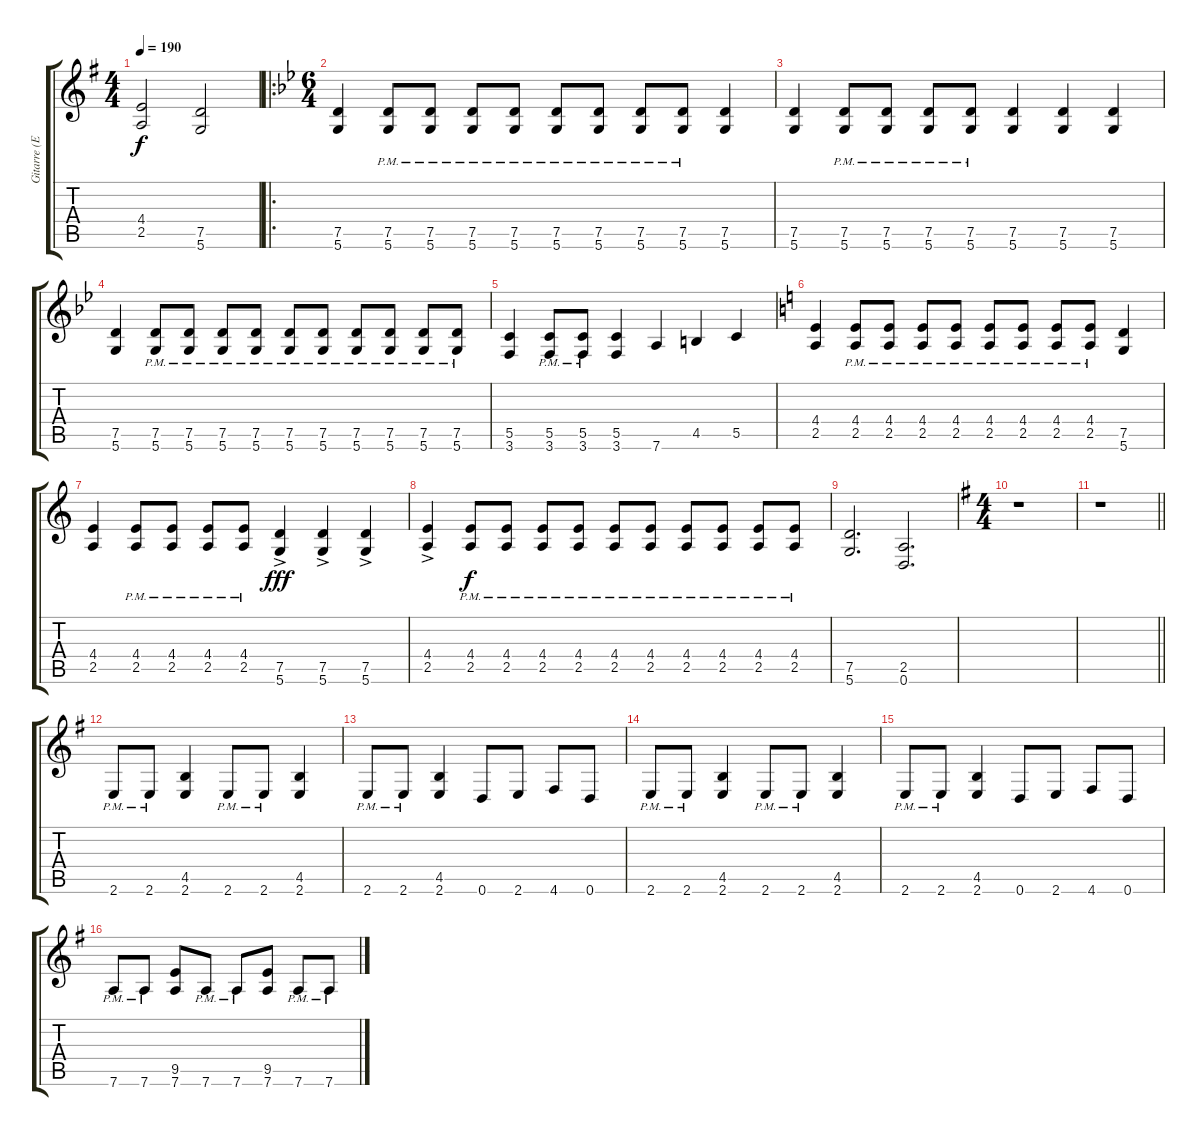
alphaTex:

\track ("Gitarre (Emppu)" "Gitarre (E") {instrument distortionguitar}
\staff {score tabs}
\tuning (D4 A3 F3 C3 G2 D2) {hide}
\ts (4 4)
\tempo 190
\clef g2
\ks g
(4.4 2.5).2{dy f} (7.5 5.6).2 |
\ro
\ts (6 4)
\ks bb
(7.5 5.6).4 (7.5{pm} 5.6{pm}).8 (7.5{pm} 5.6{pm}).8 (7.5{pm} 5.6{pm}).8 (7.5{pm} 5.6{pm}).8 (7.5{pm} 5.6{pm}).8 (7.5{pm} 5.6{pm}).8 (7.5{pm} 5.6{pm}).8 (7.5{pm} 5.6{pm}).8 (7.5 5.6).4 |
(7.5 5.6).4 (7.5{pm} 5.6{pm}).8 (7.5{pm} 5.6{pm}).8 (7.5{pm} 5.6{pm}).8 (7.5{pm} 5.6{pm}).8 (7.5 5.6).4 (7.5 5.6).4 (7.5 5.6).4 |
(7.5 5.6).4 (7.5{pm} 5.6{pm}).8 (7.5{pm} 5.6{pm}).8 (7.5{pm} 5.6{pm}).8 (7.5{pm} 5.6{pm}).8 (7.5{pm} 5.6{pm}).8 (7.5{pm} 5.6{pm}).8 (7.5{pm} 5.6{pm}).8 (7.5{pm} 5.6{pm}).8 (7.5{pm} 5.6{pm}).8 (7.5{pm} 5.6{pm}).8 |
(5.5 3.6).4 (5.5{pm} 3.6{pm}).8 (5.5{pm} 3.6{pm}).8 (5.5 3.6).4 7.6.4 4.5.4 5.5.4 |
\ks c
(4.4 2.5).4 (4.4{pm} 2.5{pm}).8 (4.4{pm} 2.5{pm}).8 (4.4{pm} 2.5{pm}).8 (4.4{pm} 2.5{pm}).8 (4.4{pm} 2.5{pm}).8 (4.4{pm} 2.5{pm}).8 (4.4{pm} 2.5{pm}).8 (4.4{pm} 2.5{pm}).8 (7.5 5.6).4 |
(4.4 2.5).4 (4.4{pm} 2.5{pm}).8 (4.4{pm} 2.5{pm}).8 (4.4{pm} 2.5{pm}).8 (4.4{pm} 2.5{pm}).8 (7.5{ac} 5.6{ac}).4{dy fff} (7.5{ac} 5.6{ac}).4 (7.5{ac} 5.6{ac}).4 |
(4.4{ac} 2.5{ac}).4 (4.4{pm} 2.5{pm}).8{dy f} (4.4{pm} 2.5{pm}).8 (4.4{pm} 2.5{pm}).8 (4.4{pm} 2.5{pm}).8 (4.4{pm} 2.5{pm}).8 (4.4{pm} 2.5{pm}).8 (4.4{pm} 2.5{pm}).8 (4.4{pm} 2.5{pm}).8 (4.4{pm} 2.5{pm}).8 (4.4{pm} 2.5{pm}).8 |
(7.5 5.6).2{d} (2.5 0.6).2{d} |
\ts (4 4)
\ks g
r.1 |
\barLineRight lightlight
r.1 |
2.6{pm}.8 2.6{pm}.8 (4.5 2.6).4 2.6{pm}.8 2.6{pm}.8 (4.5 2.6).4 |
2.6{pm}.8 2.6{pm}.8 (4.5 2.6).4 0.6.8 2.6.8 4.6.8 0.6.8 |
2.6{pm}.8 2.6{pm}.8 (4.5 2.6).4 2.6{pm}.8 2.6{pm}.8 (4.5 2.6).4 |
2.6{pm}.8 2.6{pm}.8 (4.5 2.6).4 0.6.8 2.6.8 4.6.8 0.6.8 |
7.6{pm}.8 7.6{pm}.8 (9.5 7.6).8 7.6{pm}.8 7.6{pm}.8 (9.5 7.6).8 7.6{pm}.8 7.6{pm}.8
